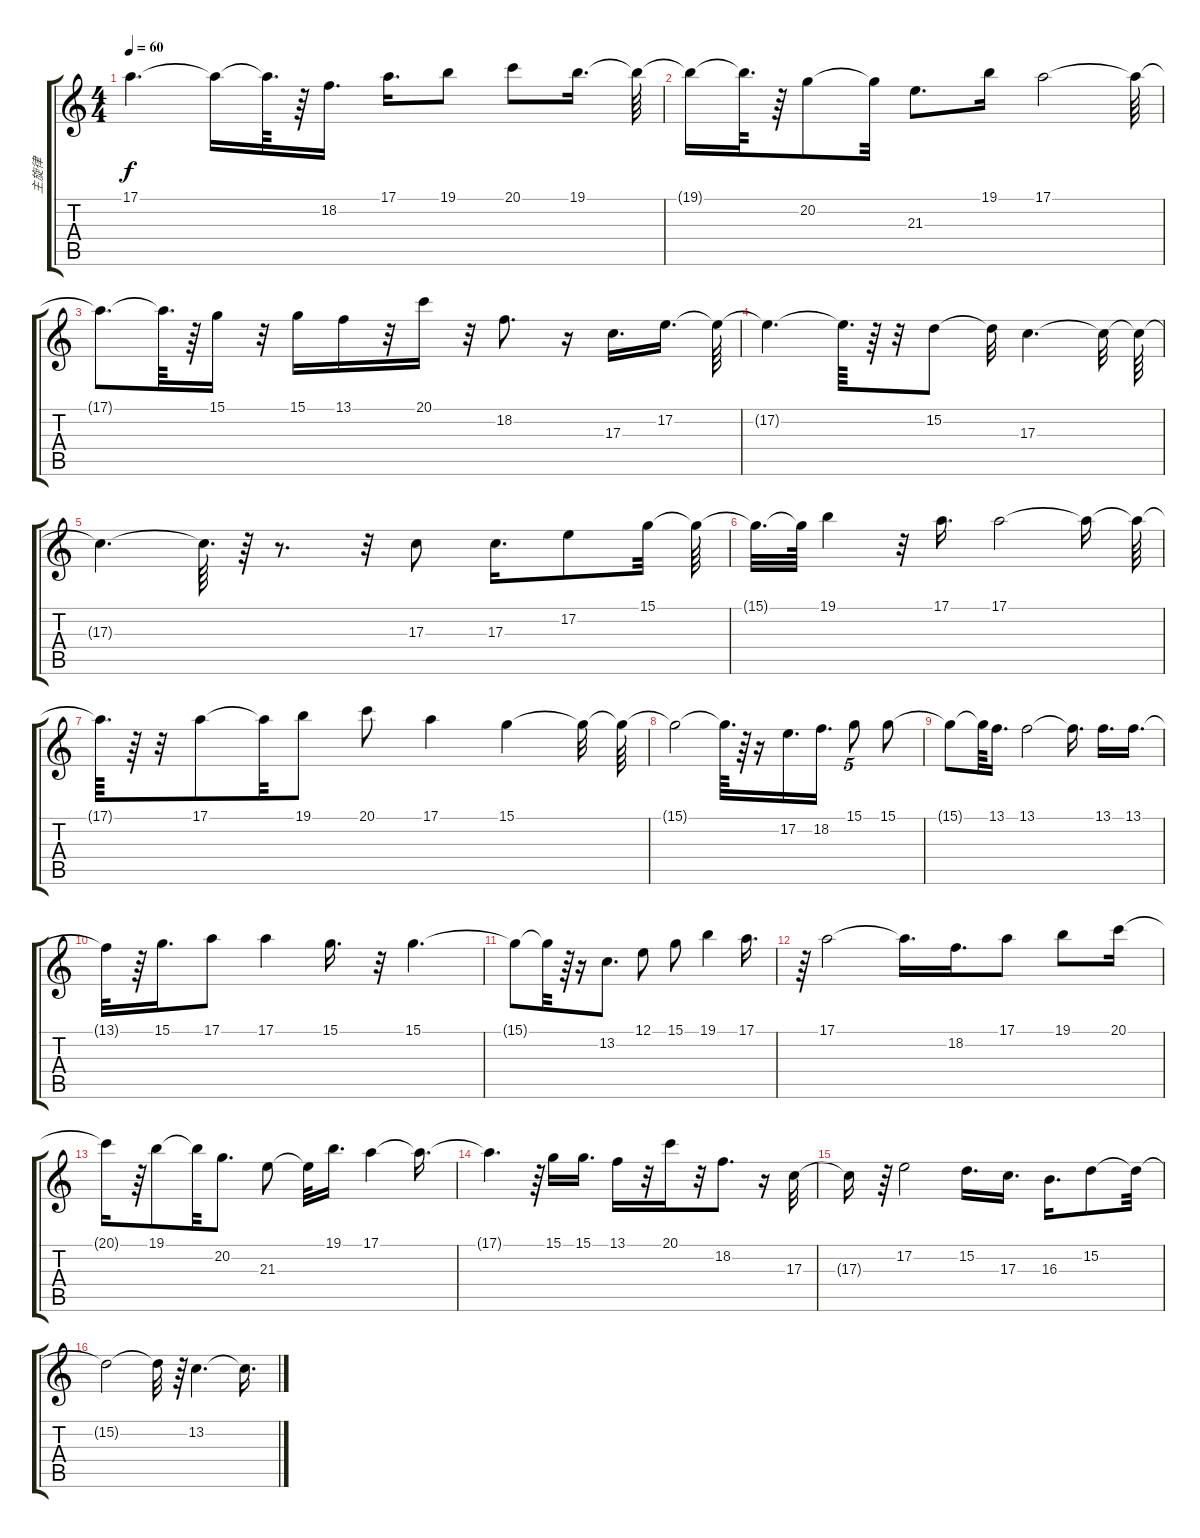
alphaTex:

\track ("主旋律" "主旋律") {instrument synthvoice}
\staff {score tabs}
\tuning (E4 B3 G3 D3 A2 E2) {hide}
\ts (4 4)
\tempo 60
\clef g2
\ks c
17.1{t}.4{d dy f} 17.1{t}.16 17.1{t}.64{d} r.64 18.2.16{d} 17.1.16{d} 19.1.8 20.1.8 19.1.16{d} 19.1{t}.64 |
19.1{t}.16 19.1{t}.64{d} r.64 20.2.8 20.2{t}.32 21.3.8{d} 19.1.16 17.1.2 17.1{t}.64 |
17.1{t}.8{d} 17.1{t}.64{d} r.64 15.1.16 r.32 15.1.16 13.1.16 r.32 20.1.16 r.32 18.2.8{d} r.16 17.3.16{d} 17.2.16{d} 17.2{t}.64 |
17.2{t}.4{d} 17.2{t}.64{d} r.64 r.32 15.2.8 15.2{t}.32 17.3.4{d} 17.3{t}.32 17.3{t}.64 |
17.3{t}.4{d} 17.3{t}.64{d} r.64 r.8{d} r.32 17.3.8 17.3.16{d} 17.2.8 15.1.32 15.1{t}.64 |
15.1{t}.32{d} 15.1{t}.64 19.1.4 r.32 17.1.16{d} 17.1.2 17.1{t}.16 17.1{t}.64 |
17.1{t}.64{d} r.64 r.32 17.1.8 17.1{t}.32 19.1.8 20.1.8 17.1.4 15.1.4 15.1{t}.32 15.1{t}.64 |
15.1{t}.2 15.1{t}.64{d} r.64 r.16 17.2.16{d} 18.2.16{d} 15.1.8{tu (5 4)} 15.1.8 |
15.1{t}.8 15.1{t}.64 13.1.16{d} 13.1.2 13.1{t}.16{d} 13.1.16{d} 13.1.16{d} |
13.1{t}.32 r.64 15.1.16{d} 17.1.8 17.1.4 15.1.16{d} r.32 15.1.4{d} |
15.1{t}.8 15.1{t}.32 r.64 r.16 13.2.8{d} 12.1.8 15.1.8 19.1.4 17.1.16{d} |
r.64 17.1.2 17.1{t}.16{d} 18.2.16{d} 17.1.8 19.1.8 20.1.16 |
20.1{t}.16 r.64 19.1.8 19.1{t}.32 20.2.8{d} 21.3.8 21.3{t}.32 19.1.16{d} 17.1.4 17.1{t}.16{d} |
17.1{t}.4{d} r.64 15.1.16 15.1.16{d} 13.1.16 r.32 20.1.16 r.32 18.2.8{d} r.16 17.3.32 |
17.3{t}.16 r.64 17.2.2 15.2.16{d} 17.3.16{d} 16.3.16{d} 15.2.8 15.2{t}.32 |
15.2{t}.2 15.2{t}.32 r.64 13.2.4{d} 13.2{t}.16{d}
